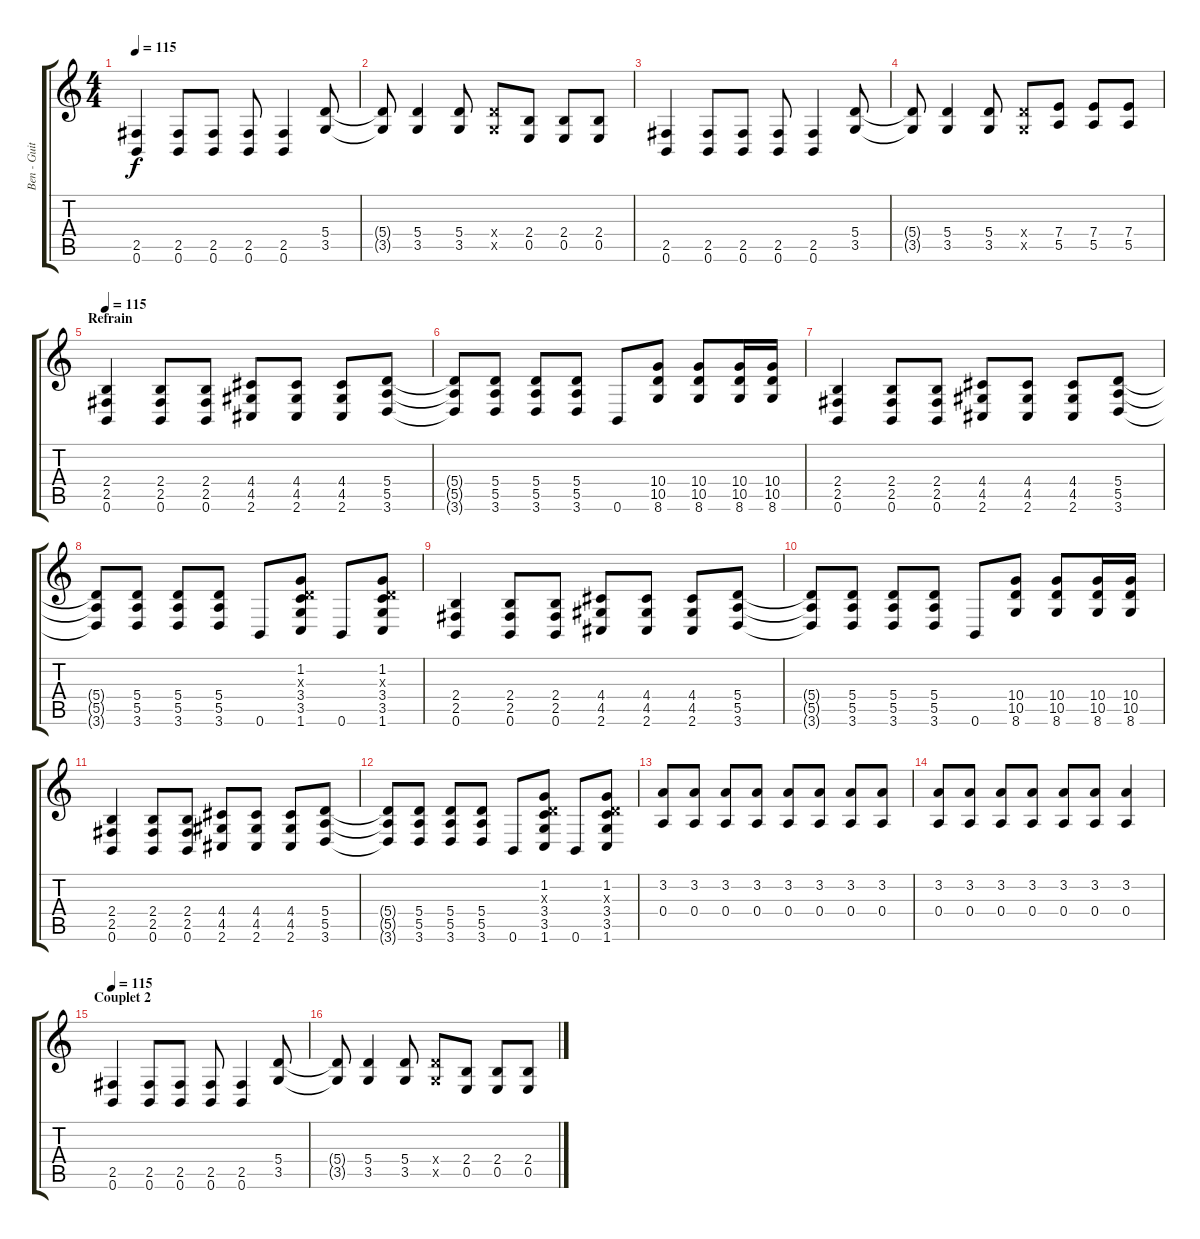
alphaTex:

\track ("Ben - Guitare" "Ben - Guit") {instrument distortionguitar}
\staff {score tabs}
\tuning (B3 Gb3 D3 A2 E2 B1) {hide}
\ts (4 4)
\tempo 115
\clef g2
\ks c
(2.5 0.6).4{dy f volume 12 balance 8 instrument electricguitarjazz} (2.5 0.6).8 (2.5 0.6).8 (2.5 0.6).8 (2.5 0.6).4 (5.4 3.5).8 |
(5.4{t} 3.5{t}).8 (5.4 3.5).4 (5.4 3.5).8 (5.4{x} 3.5{x}).8 (2.4 0.5).8 (2.4 0.5).8 (2.4 0.5).8 |
(2.5 0.6).4 (2.5 0.6).8 (2.5 0.6).8 (2.5 0.6).8 (2.5 0.6).4 (5.4 3.5).8 |
(5.4{t} 3.5{t}).8 (5.4 3.5).4 (5.4 3.5).8 (5.4{x} 3.5{x}).8 (7.4 5.5).8 (7.4 5.5).8 (7.4 5.5).8 |
\section ("" "Refrain")
\tempo 115
(2.4 2.5 0.6).4{volume 12 balance 4 instrument distortionguitar} (2.4 2.5 0.6).8 (2.4 2.5 0.6).8 (4.4 4.5 2.6).8 (4.4 4.5 2.6).8 (4.4 4.5 2.6).8 (5.4 5.5 3.6).8 |
(5.4{t} 5.5{t} 3.6{t}).8 (5.4 5.5 3.6).8 (5.4 5.5 3.6).8 (5.4 5.5 3.6).8 0.6.8 (10.4 10.5 8.6).8 (10.4 10.5 8.6).8 (10.4 10.5 8.6).16 (10.4 10.5 8.6).16 |
(2.4 2.5 0.6).4 (2.4 2.5 0.6).8 (2.4 2.5 0.6).8 (4.4 4.5 2.6).8 (4.4 4.5 2.6).8 (4.4 4.5 2.6).8 (5.4 5.5 3.6).8 |
(5.4{t} 5.5{t} 3.6{t}).8 (5.4 5.5 3.6).8 (5.4 5.5 3.6).8 (5.4 5.5 3.6).8 0.6.8 (1.2 0.3{x} 3.4 3.5 1.6).8 0.6.8 (1.2 0.3{x} 3.4 3.5 1.6).8 |
(2.4 2.5 0.6).4{volume 12 balance 4 instrument distortionguitar} (2.4 2.5 0.6).8 (2.4 2.5 0.6).8 (4.4 4.5 2.6).8 (4.4 4.5 2.6).8 (4.4 4.5 2.6).8 (5.4 5.5 3.6).8 |
(5.4{t} 5.5{t} 3.6{t}).8 (5.4 5.5 3.6).8 (5.4 5.5 3.6).8 (5.4 5.5 3.6).8 0.6.8 (10.4 10.5 8.6).8 (10.4 10.5 8.6).8 (10.4 10.5 8.6).16 (10.4 10.5 8.6).16 |
(2.4 2.5 0.6).4 (2.4 2.5 0.6).8 (2.4 2.5 0.6).8 (4.4 4.5 2.6).8 (4.4 4.5 2.6).8 (4.4 4.5 2.6).8 (5.4 5.5 3.6).8 |
(5.4{t} 5.5{t} 3.6{t}).8 (5.4 5.5 3.6).8 (5.4 5.5 3.6).8 (5.4 5.5 3.6).8 0.6.8 (1.2 0.3{x} 3.4 3.5 1.6).8 0.6.8 (1.2 0.3{x} 3.4 3.5 1.6).8 |
\section ("" "")
(3.2 0.4).8{volume 12 balance 4 instrument distortionguitar} (3.2 0.4).8 (3.2 0.4).8 (3.2 0.4).8 (3.2 0.4).8 (3.2 0.4).8 (3.2 0.4).8 (3.2 0.4).8 |
(3.2 0.4).8 (3.2 0.4).8 (3.2 0.4).8 (3.2 0.4).8 (3.2 0.4).8 (3.2 0.4).8 (3.2 0.4).4 |
\section ("" "Couplet 2")
\tempo 115
(2.5 0.6).4{volume 12 balance 8 instrument electricguitarjazz} (2.5 0.6).8 (2.5 0.6).8 (2.5 0.6).8 (2.5 0.6).4 (5.4 3.5).8 |
(5.4{t} 3.5{t}).8 (5.4 3.5).4 (5.4 3.5).8 (5.4{x} 3.5{x}).8 (2.4 0.5).8 (2.4 0.5).8 (2.4 0.5).8
